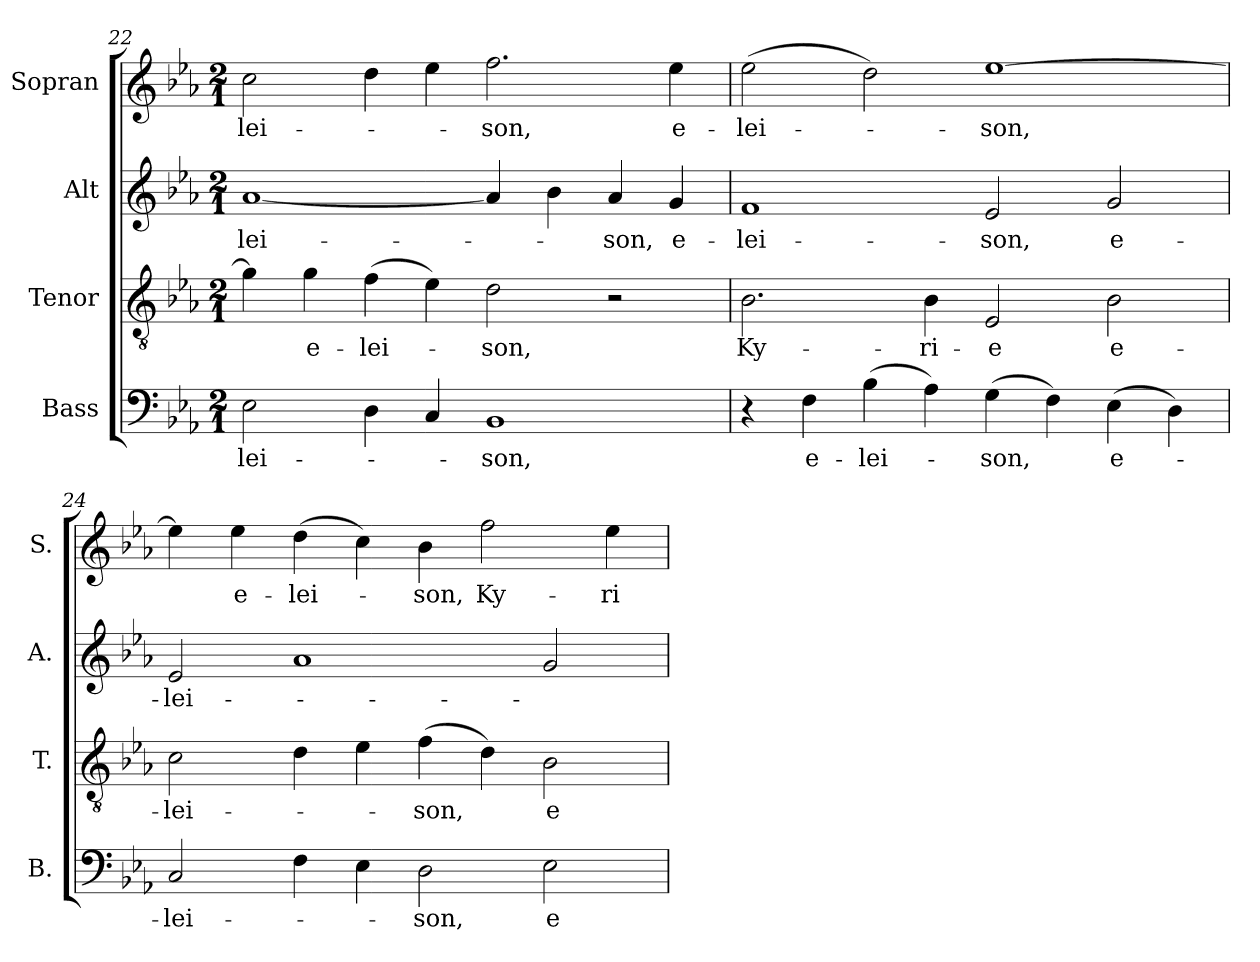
**kern	**text	**kern	**text	**kern	**text	**kern	**text
*part4	*part4	*part3	*part3	*part2	*part2	*part1	*part1
*staff4	*staff4	*staff3	*staff3	*staff2	*staff2	*staff1	*staff1
*I"Bass	*	*I"Tenor	*	*I"Alt	*	*I"Sopran	*
*I'B.	*	*I'T.	*	*I'A.	*	*I'S.	*
!!LO:PB:g=z
*clefF4	*	*clefGv2	*	*clefG2	*	*clefG2	*
*k[b-e-a-]	*	*k[b-e-a-]	*	*k[b-e-a-]	*	*k[b-e-a-]	*
*E-:	*	*E-:	*	*E-:	*	*E-:	*
*M2/1	*	*M2/1	*	*M2/1	*	*M2/1	*
=22	=22	=22	=22	=22	=22	=22	=22
!	!LO:LY:b	!	!	!	!LO:LY:b	!	!LO:LY:b
2E-\	-lei-	4g\]	.	[1a-	-lei-	2cc\	-lei-
!	!	!	!LO:LY:b	!	!	!	!
.	.	4g\	e-	.	.	.	.
!	!	!	!LO:LY:b	!	!	!	!
4D\	.	(>4f\	-lei-	.	.	4dd\	.
4C/	.	4e-\)	.	.	.	4ee-\	.
!	!LO:LY:b	!	!LO:LY:b	!	!	!	!LO:LY:b
1BB-	-son,	2d\	-son,	4a-/]	.	2.ff\	-son,
.	.	.	.	4b-\	.	.	.
!	!	!	!	!	!LO:LY:b	!	!
.	.	2r	.	4a-/	-son,	.	.
!	!	!	!	!	!LO:LY:b	!	!LO:LY:b
.	.	.	.	4g/	e-	4ee-\	e-
=23	=23	=23	=23	=23	=23	=23	=23
!	!	!	!LO:LY:b	!	!LO:LY:b	!	!LO:LY:b
4r	.	2.B-\	Ky-	1f	-lei-	(>2ee-\	-lei-
!	!LO:LY:b	!	!	!	!	!	!
4F\	e-	.	.	.	.	.	.
!	!LO:LY:b	!	!	!	!	!	!
(>4B-\	-lei-	.	.	.	.	2dd\)	.
!	!	!	!LO:LY:b	!	!	!	!
4A-\)	.	4B-\	-ri-	.	.	.	.
!	!LO:LY:b	!	!LO:LY:b	!	!LO:LY:b	!	!LO:LY:b
(>4G\	-son,	2E-/	-e	2e-/	-son,	[1ee-	-son,
4F\)	.	.	.	.	.	.	.
!	!LO:LY:b	!	!LO:LY:b	!	!LO:LY:b	!	!
(>4E-\	e-	2B-\	e-	2g/	e-	.	.
4D\)	.	.	.	.	.	.	.
=24	=24	=24	=24	=24	=24	=24	=24
!	!LO:LY:b	!	!LO:LY:b	!	!LO:LY:b	!	!
2C/	-lei-	2c\	-lei-	2e-/	-lei-	4ee-\]	.
!	!	!	!	!	!	!	!LO:LY:b
.	.	.	.	.	.	4ee-\	e-
!	!	!	!	!	!	!	!LO:LY:b
4F\	.	4d\	.	1a-	.	(>4dd\	-lei-
4E-\	.	4e-\	.	.	.	4cc\)	.
!	!LO:LY:b	!	!LO:LY:b	!	!	!	!LO:LY:b
2D\	-son,	(>4f\	-son,	.	.	4b-\	-son,
!	!	!	!	!	!	!	!LO:LY:b
.	.	4d\)	.	.	.	2ff\	Ky-
!	!LO:LY:b	!	!LO:LY:b	!	!	!	!
2E-\	e-	2B-\	e-	2g/	.	.	.
!	!	!	!	!	!	!	!LO:LY:b
.	.	.	.	.	.	4ee-\	-ri-
=	=	=	=	=	=	=	=
*-	*-	*-	*-	*-	*-	*-	*-
